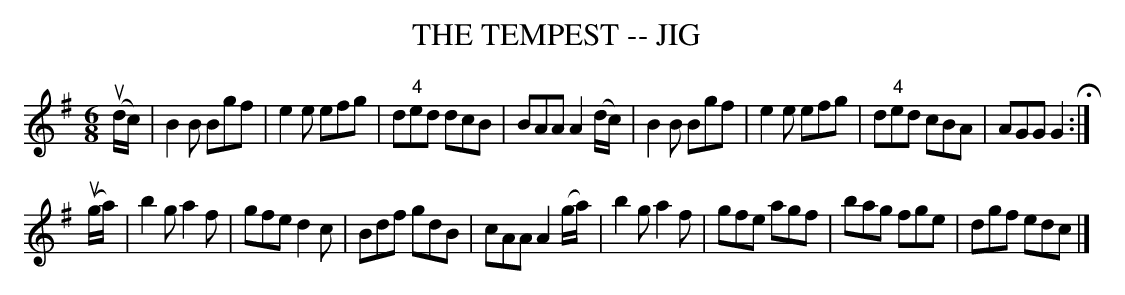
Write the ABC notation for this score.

X:1
T:THE TEMPEST -- JIG
M:6/8
L:1/8
K:G
(ud/c/) !Segno!|\
B2B Bgf | e2e efg | d"4"ed dcB | BAA A2(d/c/) |\
B2B Bgf | e2e efg | d"4"ed cBA | AGG G2 H:|
(ug/a/) |\
b2g a2f | gfe d2c | Bdf gdB | cAA A2(g/a/) |\
b2g a2f | gfe agf | bag fge | dgf edc !Segno!|]
